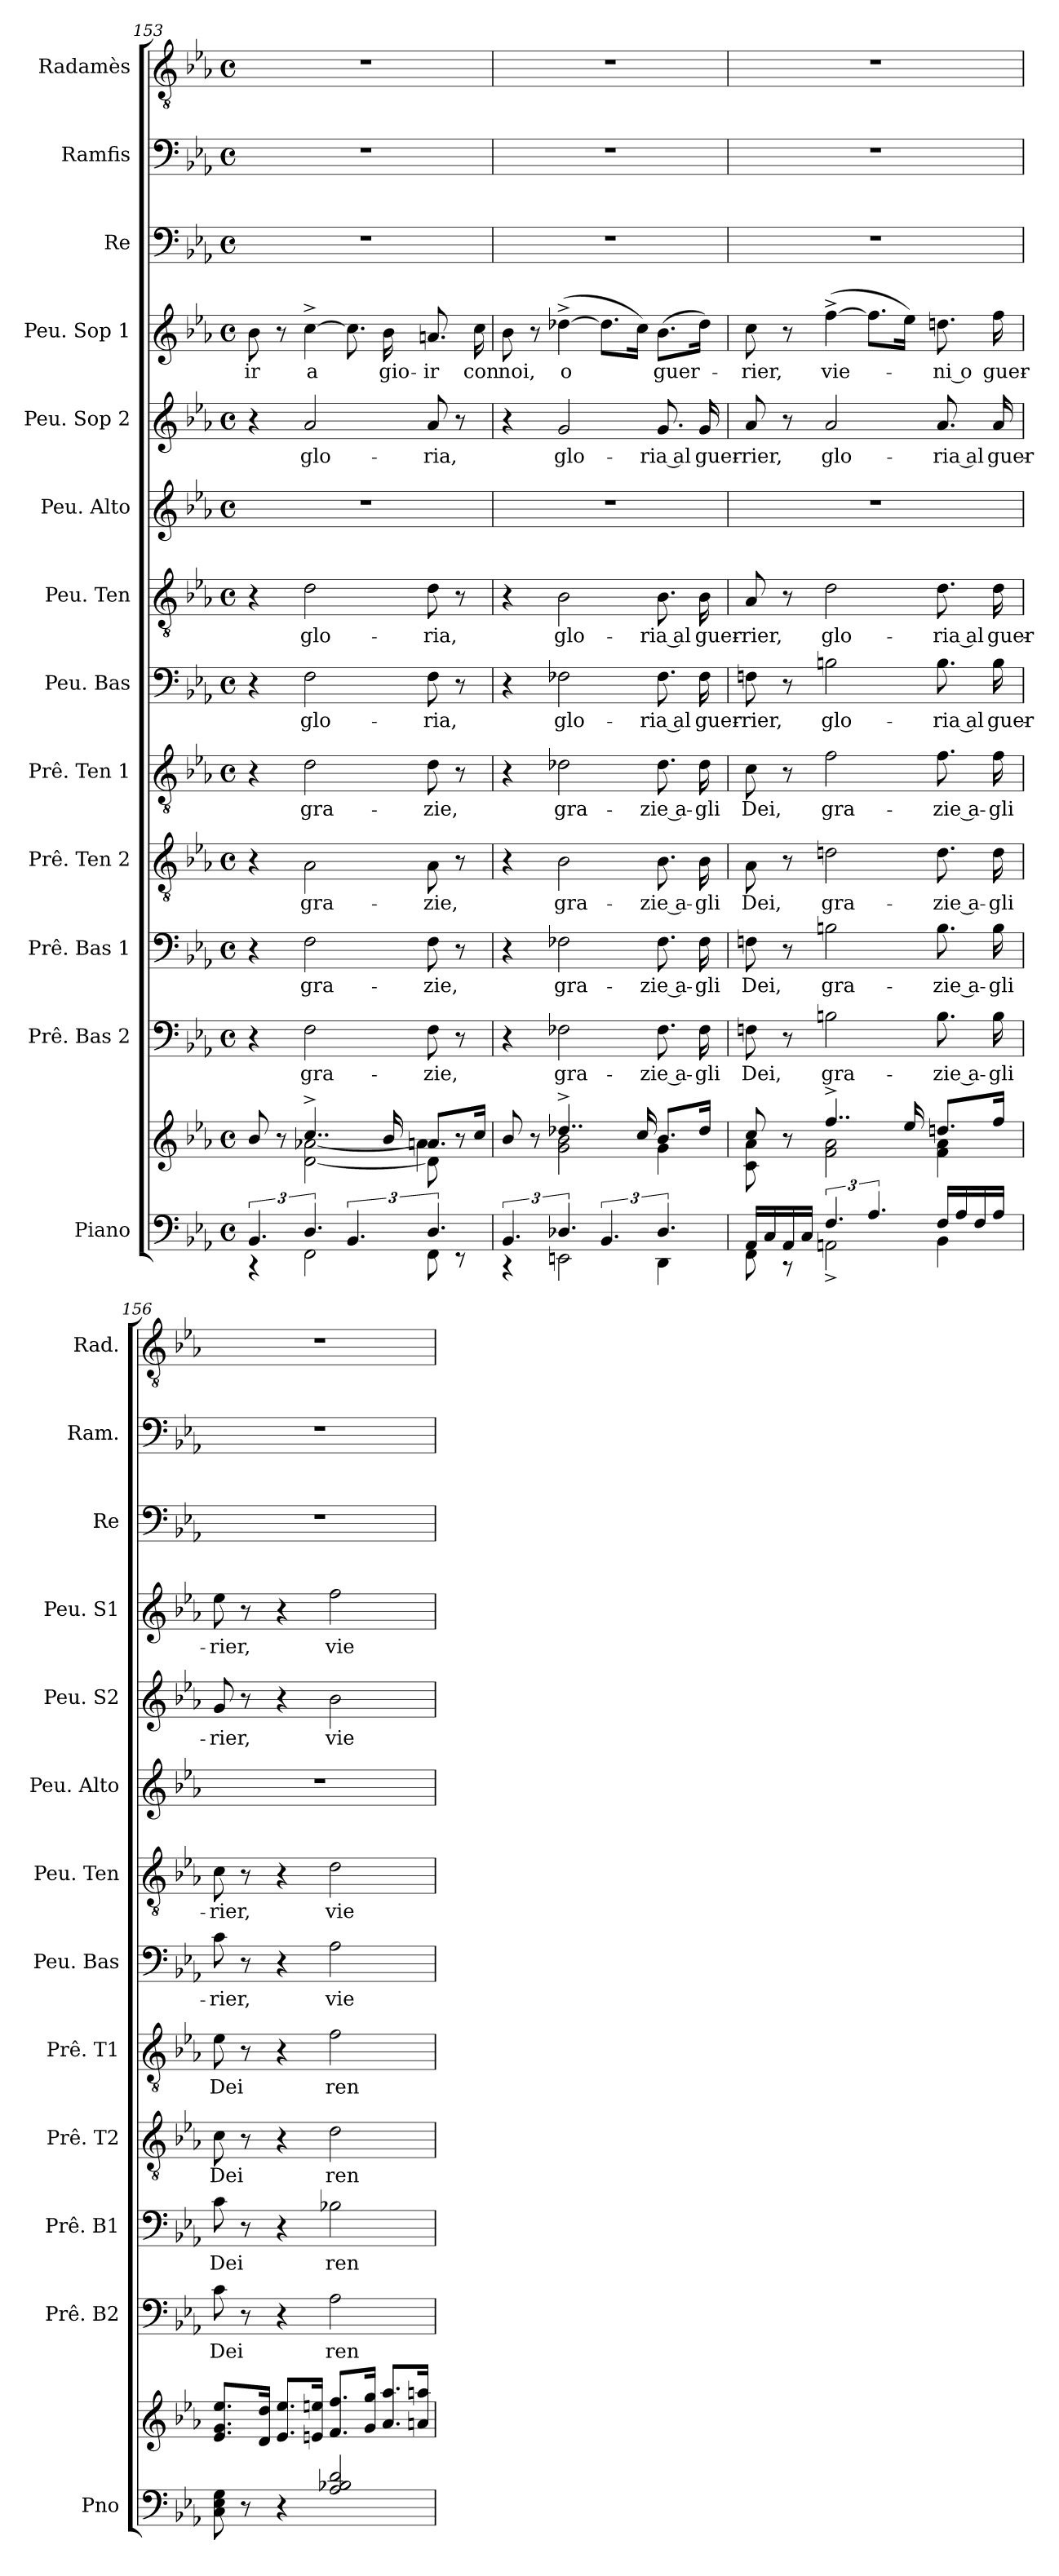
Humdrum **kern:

**kern	**kern	**kern	**text	**kern	**text	**kern	**text	**kern	**text	**kern	**text	**kern	**text	**kern	**kern	**text	**kern	**text	**kern	**kern	**kern
*part13	*part13	*part12	*part12	*part11	*part11	*part10	*part10	*part9	*part9	*part8	*part8	*part7	*part7	*part6	*part5	*part5	*part4	*part4	*part3	*part2	*part1
*staff14	*staff13	*staff12	*staff12	*staff11	*staff11	*staff10	*staff10	*staff9	*staff9	*staff8	*staff8	*staff7	*staff7	*staff6	*staff5	*staff5	*staff4	*staff4	*staff3	*staff2	*staff1
*I"Piano	*	*I"Prê. Bas 2	*	*I"Prê. Bas 1	*	*I"Prê. Ten 2	*	*I"Prê. Ten 1	*	*I"Peu. Bas	*	*I"Peu. Ten	*	*I"Peu. Alto	*I"Peu. Sop 2	*	*I"Peu. Sop 1	*	*I"Re	*I"Ramfis	*I"Radamès
*I'Pno	*	*I'Prê. B2	*	*I'Prê. B1	*	*I'Prê. T2	*	*I'Prê. T1	*	*I'Peu. Bas	*	*I'Peu. Ten	*	*I'Peu. Alto	*I'Peu. S2	*	*I'Peu. S1	*	*I'Re	*I'Ram.	*I'Rad.
*clefF4	*clefG2	*clefF4	*	*clefF4	*	*clefGv2	*	*clefGv2	*	*clefF4	*	*clefGv2	*	*clefG2	*clefG2	*	*clefG2	*	*clefF4	*clefF4	*clefGv2
*k[b-e-a-]	*k[b-e-a-]	*k[b-e-a-]	*	*k[b-e-a-]	*	*k[b-e-a-]	*	*k[b-e-a-]	*	*k[b-e-a-]	*	*k[b-e-a-]	*	*k[b-e-a-]	*k[b-e-a-]	*	*k[b-e-a-]	*	*k[b-e-a-]	*k[b-e-a-]	*k[b-e-a-]
*M4/4	*M4/4	*M4/4	*	*M4/4	*	*M4/4	*	*M4/4	*	*M4/4	*	*M4/4	*	*M4/4	*M4/4	*	*M4/4	*	*M4/4	*M4/4	*M4/4
*met(c)	*met(c)	*met(c)	*	*met(c)	*	*met(c)	*	*met(c)	*	*met(c)	*	*met(c)	*	*met(c)	*met(c)	*	*met(c)	*	*met(c)	*met(c)	*met(c)
=153	=153	=153	=153	=153	=153	=153	=153	=153	=153	=153	=153	=153	=153	=153	=153	=153	=153	=153	=153	=153	=153
*^	*^	*	*	*	*	*	*	*	*	*	*	*	*	*	*	*	*	*	*	*	*
*	*	*	*^	*	*	*	*	*	*	*	*	*	*	*	*	*	*	*	*	*	*	*	*
!	!	!	!	!	!	!	!	!	!	!	!	!	!	!	!	!	!	!	!	!	!LO:LY:b:color=#0055FF	!	!	!
6.BB-/	4r	8b-/	4ryy	2.ryy	4r	.	4r	.	4r	.	4r	.	4r	.	4r	.	1r	4r	.	8b-\	-ir	1r	1r	1r
.	.	8r	.	.	.	.	.	.	.	.	.	.	.	.	.	.	.	.	.	8r	.	.	.	.
!	!	!	!	!	!	!LO:LY:b:color=#0055FF	!	!LO:LY:b:color=#0055FF	!	!LO:LY:b:color=#AA0000	!	!LO:LY:b:color=#0055FF	!	!LO:LY:b:color=#0055FF	!	!LO:LY:b:color=#0055FF	!	!	!LO:LY:b:color=#0055FF	!	!LO:LY:b:color=#0055FF	!	!	!
6.D/	2FF\	4..cc^/	[2d\ [2a-X\	.	2F\	gra-	2F\	gra-	2A-\	gra-	2d\	gra-	2F\	glo-	2d\	glo-	.	2a-/	glo-	[4cc^\	a	.	.	.
6.BB-/	.	.	.	.	.	.	.	.	.	.	.	.	.	.	.	.	.	.	.	8.cc\]	.	.	.	.
!	!	!	!	!	!	!	!	!	!	!	!	!	!	!	!	!	!	!	!	!	!LO:LY:b:color=#0055FF	!	!	!
.	.	16b-/	.	.	.	.	.	.	.	.	.	.	.	.	.	.	.	.	.	16b-\	gio-	.	.	.
!	!	!	!	!	!	!LO:LY:b:color=#0055FF	!	!LO:LY:b:color=#0055FF	!	!LO:LY:b:color=#AA0000	!	!LO:LY:b:color=#0055FF	!	!LO:LY:b:color=#0055FF	!	!LO:LY:b:color=#0055FF	!	!	!LO:LY:b:color=#0055FF	!	!LO:LY:b:color=#0055FF	!	!	!
6.D/	8FF\	8.an/L	4a-\]	8d\]	8F\	-zie,	8F\	-zie,	8A-\	-zie,	8d\	-zie,	8F\	-ria,	8d\	-ria,	.	8a-/	-ria,	8.an/	-ir	.	.	.
.	8r	.	.	8r	8r	.	8r	.	8r	.	8r	.	8r	.	8r	.	.	8r	.	.	.	.	.	.
!	!	!	!	!	!	!	!	!	!	!	!	!	!	!	!	!	!	!	!	!	!LO:LY:b:color=#0055FF	!	!	!
.	.	16cc/Jk	.	.	.	.	.	.	.	.	.	.	.	.	.	.	.	.	.	16cc\	con	.	.	.
*	*	*	*v	*v	*	*	*	*	*	*	*	*	*	*	*	*	*	*	*	*	*	*	*	*
=154	=154	=154	=154	=154	=154	=154	=154	=154	=154	=154	=154	=154	=154	=154	=154	=154	=154	=154	=154	=154	=154	=154	=154
!	!	!	!	!	!	!	!	!	!	!	!	!	!	!	!	!	!	!	!	!LO:LY:b:color=#0055FF	!	!	!
6.BB-/	4r	8b-/	4ryy	4r	.	4r	.	4r	.	4r	.	4r	.	4r	.	1r	4r	.	8b-\	noi,	1r	1r	1r
.	.	8r	.	.	.	.	.	.	.	.	.	.	.	.	.	.	.	.	8r	.	.	.	.
!	!	!	!	!	!LO:LY:b:color=#0055FF	!	!LO:LY:b:color=#0055FF	!	!LO:LY:b:color=#AA0000	!	!LO:LY:b:color=#0055FF	!	!LO:LY:b:color=#0055FF	!	!LO:LY:b:color=#0055FF	!	!	!LO:LY:b:color=#0055FF	!	!LO:LY:b:color=#0055FF	!	!	!
6.D-X/	2EEn\	4..dd-X^/	2g\ 2b-\	2F-X\	gra-	2F-X\	gra-	2B-\	gra-	2d-X\	gra-	2F-X\	glo-	2B-\	glo-	.	2g/	glo-	(>[4dd-X^\	o	.	.	.
6.BB-/	.	.	.	.	.	.	.	.	.	.	.	.	.	.	.	.	.	.	8.dd-\L]	.	.	.	.
.	.	16cc/	.	.	.	.	.	.	.	.	.	.	.	.	.	.	.	.	16cc\Jk)	.	.	.	.
!	!	!	!	!	!LO:LY:b:color=#0055FF	!	!LO:LY:b:color=#0055FF	!	!LO:LY:b:color=#AA0000	!	!LO:LY:b:color=#0055FF	!	!LO:LY:b:color=#0055FF	!	!LO:LY:b:color=#0055FF	!	!	!LO:LY:b:color=#0055FF	!	!LO:LY:b:color=#0055FF	!	!	!
6.D-/	4DD\	8.b-/L	4g\	8.F-\	zie a-	8.F-\	zie a-	8.B-\	zie a-	8.d-\	zie a-	8.F-\	ria al	8.B-\	ria al	.	8.g/	ria al	(>8.b-\L	guer-	.	.	.
!	!	!	!	!	!LO:LY:b:color=#0055FF	!	!LO:LY:b:color=#0055FF	!	!LO:LY:b:color=#AA0000	!	!LO:LY:b:color=#0055FF	!	!LO:LY:b:color=#0055FF	!	!LO:LY:b:color=#0055FF	!	!	!LO:LY:b:color=#0055FF	!	!	!	!	!
.	.	16dd-/Jk	.	16F-\	-gli	16F-\	-gli	16B-\	-gli	16d-\	-gli	16F-\	guer-	16B-\	guer-	.	16g/	guer-	16dd-\Jk)	.	.	.	.
!!LO:PB:g=z
=155	=155	=155	=155	=155	=155	=155	=155	=155	=155	=155	=155	=155	=155	=155	=155	=155	=155	=155	=155	=155	=155	=155	=155
!	!	!	!	!	!LO:LY:b:color=#0055FF	!	!LO:LY:b:color=#0055FF	!	!LO:LY:b:color=#AA0000	!	!LO:LY:b:color=#0055FF	!	!LO:LY:b:color=#0055FF	!	!LO:LY:b:color=#0055FF	!	!	!LO:LY:b:color=#0055FF	!	!LO:LY:b:color=#0055FF	!	!	!
16AA-/LL	8FF\	8cc/	8c\ 8a-\	8Fn\	Dei,	8Fn\	Dei,	8A-\	Dei,	8c\	Dei,	8Fn\	-rier,	8A-/	-rier,	1r	8a-/	-rier,	8cc\	-rier,	1r	1r	1r
16C/	.	.	.	.	.	.	.	.	.	.	.	.	.	.	.	.	.	.	.	.	.	.	.
16AA-/	8r	8r	8ryy	8r	.	8r	.	8r	.	8r	.	8r	.	8r	.	.	8r	.	8r	.	.	.	.
16C/JJ	.	.	.	.	.	.	.	.	.	.	.	.	.	.	.	.	.	.	.	.	.	.	.
!	!	!	!	!	!LO:LY:b:color=#0055FF	!	!LO:LY:b:color=#0055FF	!	!LO:LY:b:color=#AA0000	!	!LO:LY:b:color=#0055FF	!	!LO:LY:b:color=#0055FF	!	!LO:LY:b:color=#0055FF	!	!	!LO:LY:b:color=#0055FF	!	!LO:LY:b:color=#0055FF	!	!	!
6.F/	2AAn^\	4..ff^/	2f\ 2a-\	2Bn\	gra-	2Bn\	gra-	2dn\	gra-	2f\	gra-	2Bn\	glo-	2d\	glo-	.	2a-/	glo-	(>[4ff^\	vie-	.	.	.
6.A-/	.	.	.	.	.	.	.	.	.	.	.	.	.	.	.	.	.	.	8.ff\L]	.	.	.	.
.	.	16ee-/	.	.	.	.	.	.	.	.	.	.	.	.	.	.	.	.	16ee-\Jk)	.	.	.	.
!	!	!	!	!	!LO:LY:b:color=#0055FF	!	!LO:LY:b:color=#0055FF	!	!LO:LY:b:color=#AA0000	!	!LO:LY:b:color=#0055FF	!	!LO:LY:b:color=#0055FF	!	!LO:LY:b:color=#0055FF	!	!	!LO:LY:b:color=#0055FF	!	!LO:LY:b:color=#0055FF	!	!	!
16F/LL	4BB-\	8.ddn/L	4f\ 4a-\	8.B\	zie a-	8.B\	zie a-	8.d\	zie a-	8.f\	zie a-	8.B\	ria al	8.d\	ria al	.	8.a-/	ria al	8.ddn\	ni o	.	.	.
16A-/	.	.	.	.	.	.	.	.	.	.	.	.	.	.	.	.	.	.	.	.	.	.	.
16F/	.	.	.	.	.	.	.	.	.	.	.	.	.	.	.	.	.	.	.	.	.	.	.
!	!	!	!	!	!LO:LY:b:color=#0055FF	!	!LO:LY:b:color=#0055FF	!	!LO:LY:b:color=#AA0000	!	!LO:LY:b:color=#0055FF	!	!LO:LY:b:color=#0055FF	!	!LO:LY:b:color=#0055FF	!	!	!LO:LY:b:color=#0055FF	!	!LO:LY:b:color=#0055FF	!	!	!
16A-/JJ	.	16ff/Jk	.	16B\	-gli	16B\	-gli	16d\	-gli	16f\	-gli	16B\	guer-	16d\	guer-	.	16a-/	guer-	16ff\	guer-	.	.	.
*v	*v	*	*	*	*	*	*	*	*	*	*	*	*	*	*	*	*	*	*	*	*	*	*
*	*v	*v	*	*	*	*	*	*	*	*	*	*	*	*	*	*	*	*	*	*	*	*
=156	=156	=156	=156	=156	=156	=156	=156	=156	=156	=156	=156	=156	=156	=156	=156	=156	=156	=156	=156	=156	=156
!	!	!	!LO:LY:b:color=#0055FF	!	!LO:LY:b:color=#0055FF	!	!LO:LY:b:color=#AA0000	!	!LO:LY:b:color=#0055FF	!	!LO:LY:b:color=#0055FF	!	!LO:LY:b:color=#0055FF	!	!	!LO:LY:b:color=#0055FF	!	!LO:LY:b:color=#0055FF	!	!	!
8C\ 8E-\ 8G\	8.e-/ 8.g/ 8.ee-/L	8c\	Dei	8c\	Dei	8c\	Dei	8e-\	Dei	8c\	-rier,	8c\	-rier,	1r	8g/	-rier,	8ee-\	-rier,	1r	1r	1r
8r	.	8r	.	8r	.	8r	.	8r	.	8r	.	8r	.	.	8r	.	8r	.	.	.	.
.	16d/ 16dd/Jk	.	.	.	.	.	.	.	.	.	.	.	.	.	.	.	.	.	.	.	.
4r	8.e-/ 8.ee-/L	4r	.	4r	.	4r	.	4r	.	4r	.	4r	.	.	4r	.	4r	.	.	.	.
.	16en/ 16een/Jk	.	.	.	.	.	.	.	.	.	.	.	.	.	.	.	.	.	.	.	.
!	!	!	!LO:LY:b:color=#0055FF	!	!LO:LY:b:color=#0055FF	!	!LO:LY:b:color=#AA0000	!	!LO:LY:b:color=#0055FF	!	!LO:LY:b:color=#0055FF	!	!LO:LY:b:color=#0055FF	!	!	!LO:LY:b:color=#0055FF	!	!LO:LY:b:color=#0055FF	!	!	!
2A-/ 2B-X/ 2d/	8.f/ 8.ff/L	2A-\	ren-	2B-X\	ren-	2d\	ren-	2f\	ren-	2A-\	vie-	2d\	vie-	.	2b-\	vie-	2ff\	vie-	.	.	.
.	16g/ 16gg/Jk	.	.	.	.	.	.	.	.	.	.	.	.	.	.	.	.	.	.	.	.
.	8.a-/ 8.aa-/L	.	.	.	.	.	.	.	.	.	.	.	.	.	.	.	.	.	.	.	.
.	16an/ 16aan/Jk	.	.	.	.	.	.	.	.	.	.	.	.	.	.	.	.	.	.	.	.
=	=	=	=	=	=	=	=	=	=	=	=	=	=	=	=	=	=	=	=	=	=
*-	*-	*-	*-	*-	*-	*-	*-	*-	*-	*-	*-	*-	*-	*-	*-	*-	*-	*-	*-	*-	*-
